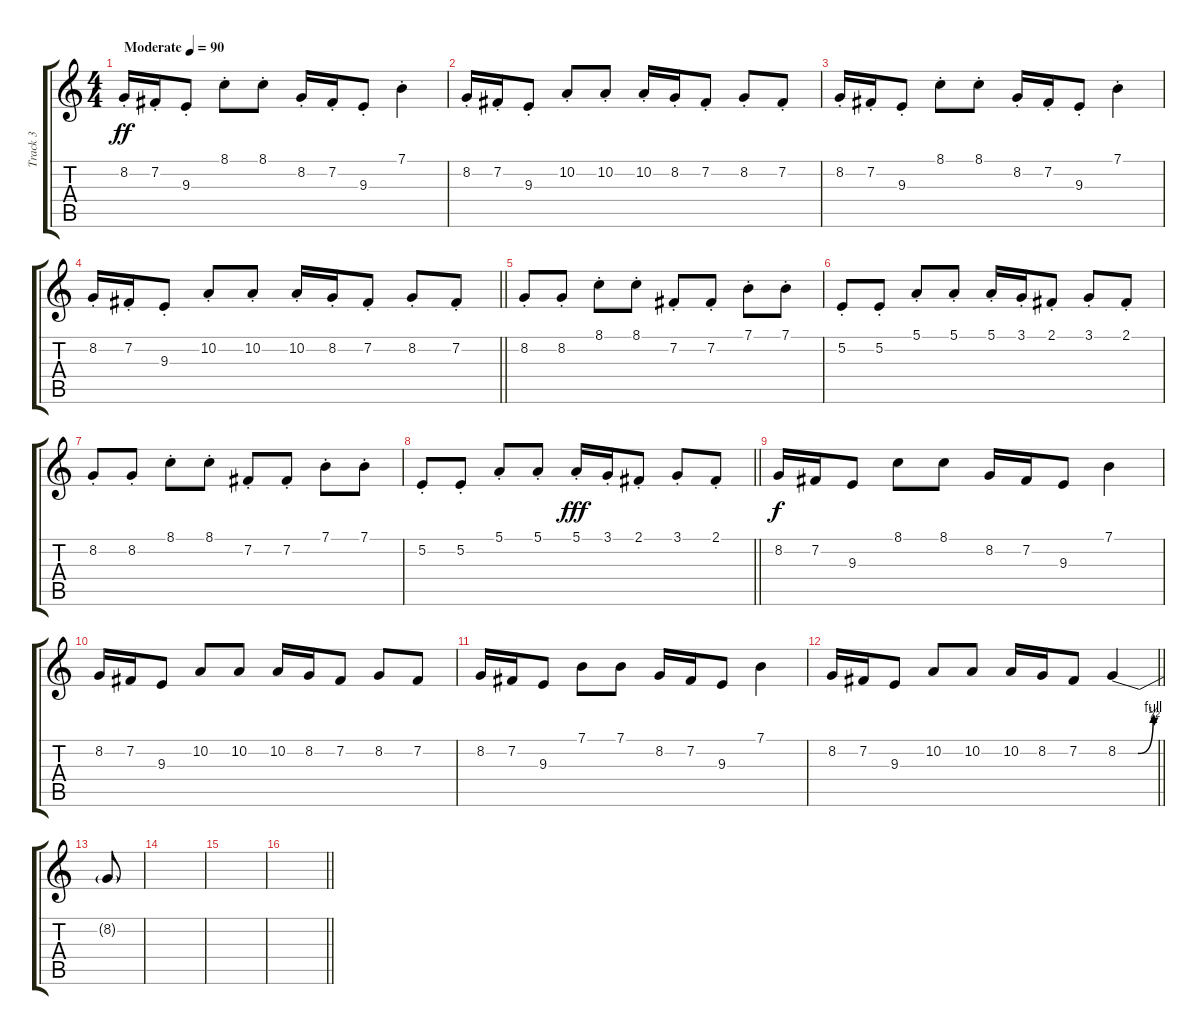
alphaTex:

\track ("Track 3" "Track 3") {instrument viola}
\staff {score tabs}
\tuning (E4 B3 G3 D3 A2 E2) {hide}
\ts (4 4)
\tempo (90 "Moderate")
\clef g2
\ks c
8.2{st}.16{dy ff instrument viola} 7.2{st}.16 9.3{st}.8 8.1{st}.8 8.1{st}.8 8.2{st}.16 7.2{st}.16 9.3{st}.8 7.1{st}.4 |
8.2{st}.16 7.2{st}.16 9.3{st}.8 10.2{st}.8 10.2{st}.8 10.2{st}.16 8.2{st}.16 7.2{st}.8 8.2{st}.8 7.2{st}.8 |
8.2{st}.16 7.2{st}.16 9.3{st}.8 8.1{st}.8 8.1{st}.8 8.2{st}.16 7.2{st}.16 9.3{st}.8 7.1{st}.4 |
\barLineRight lightlight
8.2{st}.16 7.2{st}.16 9.3{st}.8 10.2{st}.8 10.2{st}.8 10.2{st}.16 8.2{st}.16 7.2{st}.8 8.2{st}.8 7.2{st}.8 |
8.2{st}.8 8.2{st}.8 8.1{st}.8 8.1{st}.8 7.2{st}.8 7.2{st}.8 7.1{st}.8 7.1{st}.8 |
5.2{st}.8 5.2{st}.8 5.1{st}.8 5.1{st}.8 5.1{st}.16 3.1{st}.16 2.1{st}.8 3.1{st}.8 2.1{st}.8 |
8.2{st}.8 8.2{st}.8 8.1{st}.8 8.1{st}.8 7.2{st}.8 7.2{st}.8 7.1{st}.8 7.1{st}.8 |
\barLineRight lightlight
5.2{st}.8 5.2{st}.8 5.1{st}.8 5.1{st}.8 5.1{st}.16{dy fff} 3.1{st}.16 2.1{st}.8 3.1{st}.8 2.1{st}.8 |
\section ("" "")
8.2.16{dy f} 7.2.16 9.3.8 8.1.8 8.1.8 8.2.16 7.2.16 9.3.8 7.1.4 |
8.2.16 7.2.16 9.3.8 10.2.8 10.2.8 10.2.16 8.2.16 7.2.8 8.2.8 7.2.8 |
8.2.16 7.2.16 9.3.8 7.1.8 7.1.8 8.2.16 7.2.16 9.3.8 7.1.4 |
\barLineRight lightlight
8.2.16 7.2.16 9.3.8 10.2.8 10.2.8 10.2.16 8.2.16 7.2.8 8.2{be (custom 0 0 4 0 25 0 33 0 58 4 60 2)}.4 |
\section ("" "")
8.2{t}.8 |
|
|
\barLineRight lightlight
